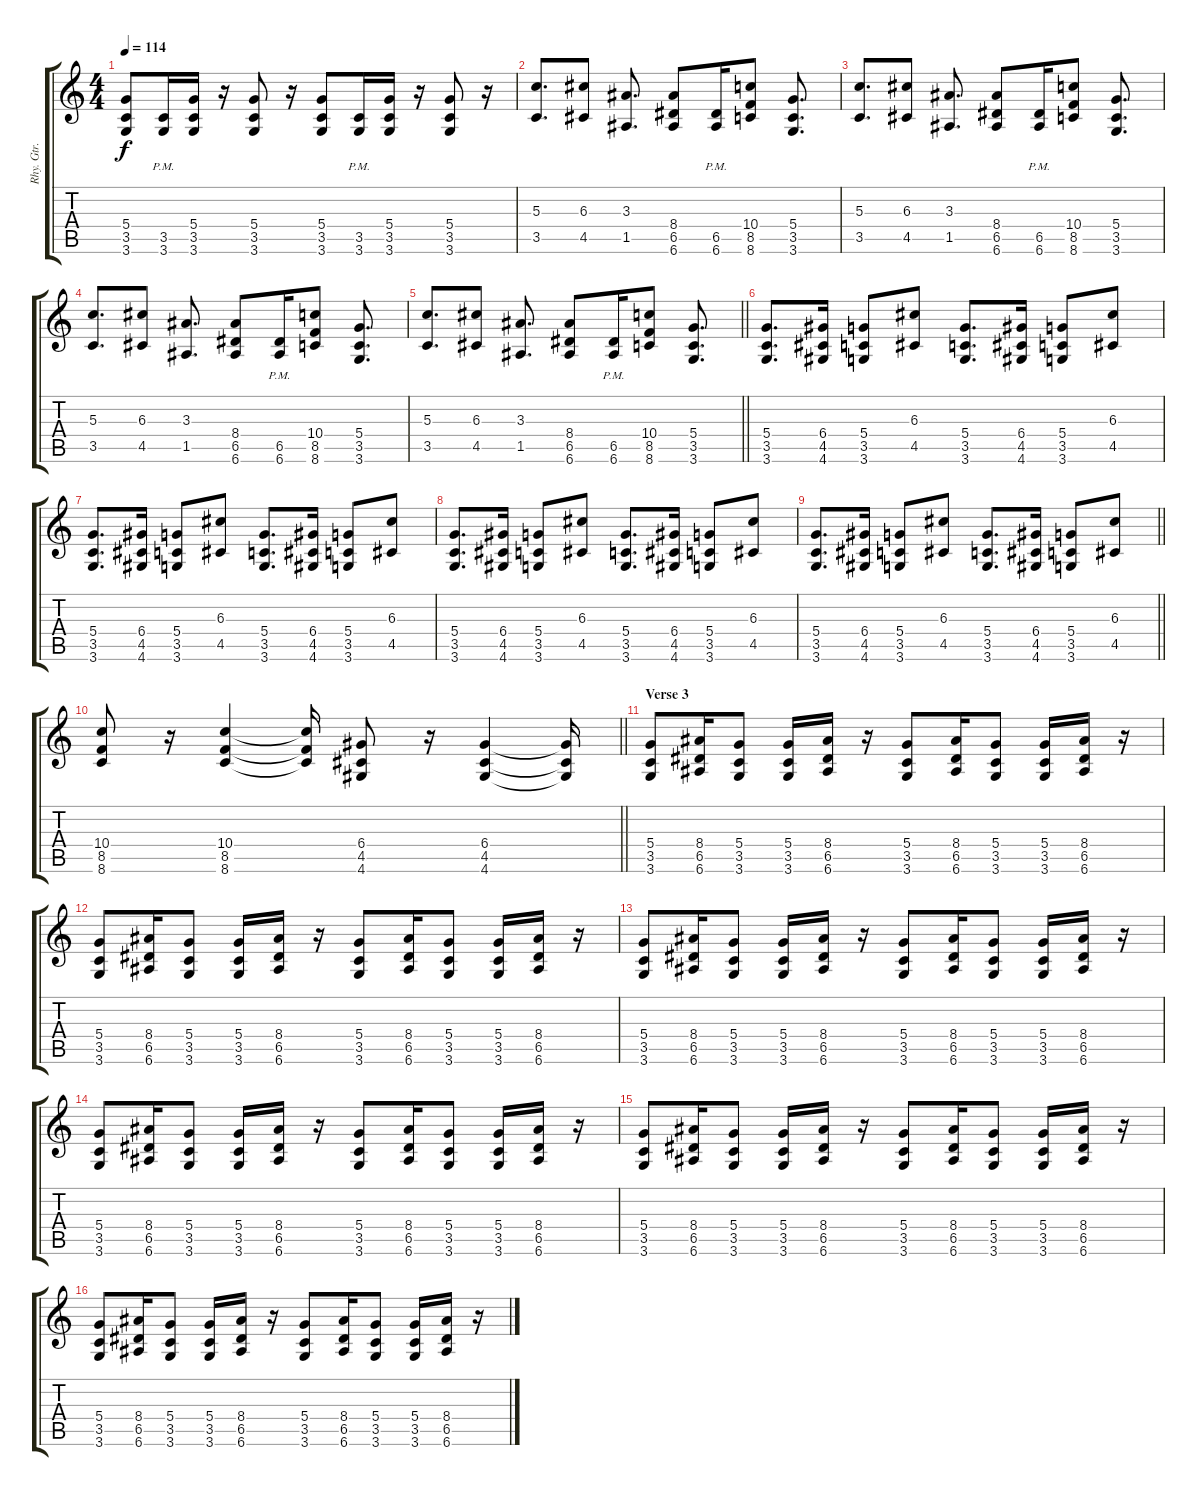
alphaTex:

\track ("Rhy. Gtr. 1" "Rhy. Gtr. ") {instrument distortionguitar}
\staff {score tabs}
\tuning (E4 B3 G3 D3 A2 E2) {hide}
\ts (4 4)
\tempo 114
\clef g2
\ks c
(5.4 3.5 3.6).8{dy f} (3.5{pm} 3.6{pm}).16 (5.4 3.5 3.6).16 r.16 (5.4 3.5 3.6).8 r.16 (5.4 3.5 3.6).8 (3.5{pm} 3.6{pm}).16 (5.4 3.5 3.6).16 r.16 (5.4 3.5 3.6).8 r.16 |
(5.3 3.5).8{d} (6.3 4.5).8 (3.3 1.5).8{d} (8.4 6.5 6.6).8 (6.5{pm} 6.6{pm}).16 (10.4 8.5 8.6).8 (5.4 3.5 3.6).8{d} |
(5.3 3.5).8{d} (6.3 4.5).8 (3.3 1.5).8{d} (8.4 6.5 6.6).8 (6.5{pm} 6.6{pm}).16 (10.4 8.5 8.6).8 (5.4 3.5 3.6).8{d} |
(5.3 3.5).8{d} (6.3 4.5).8 (3.3 1.5).8{d} (8.4 6.5 6.6).8 (6.5{pm} 6.6{pm}).16 (10.4 8.5 8.6).8 (5.4 3.5 3.6).8{d} |
\barLineRight lightlight
(5.3 3.5).8{d} (6.3 4.5).8 (3.3 1.5).8{d} (8.4 6.5 6.6).8 (6.5{pm} 6.6{pm}).16 (10.4 8.5 8.6).8 (5.4 3.5 3.6).8{d} |
\section ("" "")
(5.4 3.5 3.6).8{d} (6.4 4.5 4.6).16 (5.4 3.5 3.6).8 (6.3 4.5).8 (5.4 3.5 3.6).8{d} (6.4 4.5 4.6).16 (5.4 3.5 3.6).8 (6.3 4.5).8 |
(5.4 3.5 3.6).8{d} (6.4 4.5 4.6).16 (5.4 3.5 3.6).8 (6.3 4.5).8 (5.4 3.5 3.6).8{d} (6.4 4.5 4.6).16 (5.4 3.5 3.6).8 (6.3 4.5).8 |
(5.4 3.5 3.6).8{d} (6.4 4.5 4.6).16 (5.4 3.5 3.6).8 (6.3 4.5).8 (5.4 3.5 3.6).8{d} (6.4 4.5 4.6).16 (5.4 3.5 3.6).8 (6.3 4.5).8 |
\barLineRight lightlight
(5.4 3.5 3.6).8{d} (6.4 4.5 4.6).16 (5.4 3.5 3.6).8 (6.3 4.5).8 (5.4 3.5 3.6).8{d} (6.4 4.5 4.6).16 (5.4 3.5 3.6).8 (6.3 4.5).8 |
\section ("" "")
\barLineRight lightlight
(10.4 8.5 8.6).8 r.16 (10.4 8.5 8.6).4 (10.4{t} 8.5{t} 8.6{t}).16 (6.4 4.5 4.6).8 r.16 (6.4 4.5 4.6).4 (6.4{t} 4.5{t} 4.6{t}).16 |
\section ("" "Verse 3")
(5.4 3.5 3.6).8 (8.4 6.5 6.6).16 (5.4 3.5 3.6).8 (5.4 3.5 3.6).16 (8.4 6.5 6.6).16 r.16 (5.4 3.5 3.6).8 (8.4 6.5 6.6).16 (5.4 3.5 3.6).8 (5.4 3.5 3.6).16 (8.4 6.5 6.6).16 r.16 |
(5.4 3.5 3.6).8 (8.4 6.5 6.6).16 (5.4 3.5 3.6).8 (5.4 3.5 3.6).16 (8.4 6.5 6.6).16 r.16 (5.4 3.5 3.6).8 (8.4 6.5 6.6).16 (5.4 3.5 3.6).8 (5.4 3.5 3.6).16 (8.4 6.5 6.6).16 r.16 |
(5.4 3.5 3.6).8 (8.4 6.5 6.6).16 (5.4 3.5 3.6).8 (5.4 3.5 3.6).16 (8.4 6.5 6.6).16 r.16 (5.4 3.5 3.6).8 (8.4 6.5 6.6).16 (5.4 3.5 3.6).8 (5.4 3.5 3.6).16 (8.4 6.5 6.6).16 r.16 |
(5.4 3.5 3.6).8 (8.4 6.5 6.6).16 (5.4 3.5 3.6).8 (5.4 3.5 3.6).16 (8.4 6.5 6.6).16 r.16 (5.4 3.5 3.6).8 (8.4 6.5 6.6).16 (5.4 3.5 3.6).8 (5.4 3.5 3.6).16 (8.4 6.5 6.6).16 r.16 |
(5.4 3.5 3.6).8 (8.4 6.5 6.6).16 (5.4 3.5 3.6).8 (5.4 3.5 3.6).16 (8.4 6.5 6.6).16 r.16 (5.4 3.5 3.6).8 (8.4 6.5 6.6).16 (5.4 3.5 3.6).8 (5.4 3.5 3.6).16 (8.4 6.5 6.6).16 r.16 |
(5.4 3.5 3.6).8 (8.4 6.5 6.6).16 (5.4 3.5 3.6).8 (5.4 3.5 3.6).16 (8.4 6.5 6.6).16 r.16 (5.4 3.5 3.6).8 (8.4 6.5 6.6).16 (5.4 3.5 3.6).8 (5.4 3.5 3.6).16 (8.4 6.5 6.6).16 r.16
